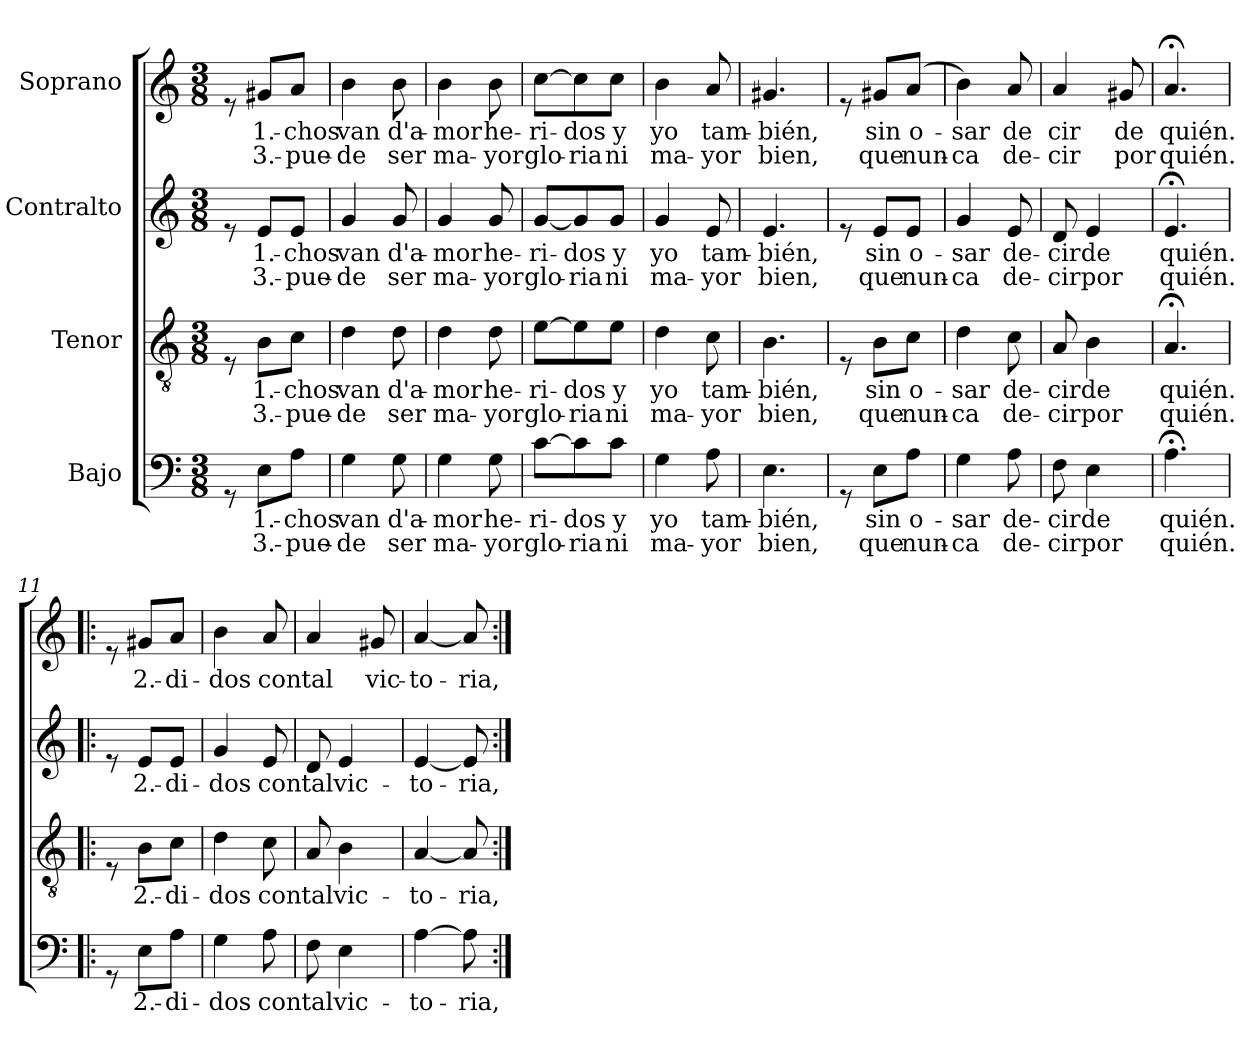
**kern	**text	**text	**kern	**text	**text	**kern	**text	**text	**kern	**text	**text
*part4	*part4	*part4	*part3	*part3	*part3	*part2	*part2	*part2	*part1	*part1	*part1
*staff4	*staff4	*staff4	*staff3	*staff3	*staff3	*staff2	*staff2	*staff2	*staff1	*staff1	*staff1
*I"Bajo	*	*	*I"Tenor	*	*	*I"Contralto	*	*	*I"Soprano	*	*
*clefF4	*	*	*clefGv2	*	*	*clefG2	*	*	*clefG2	*	*
*k[]	*	*	*k[]	*	*	*k[]	*	*	*k[]	*	*
*C:	*	*	*C:	*	*	*C:	*	*	*C:	*	*
*M3/8	*	*	*M3/8	*	*	*M3/8	*	*	*M3/8	*	*
=1	=1	=1	=1	=1	=1	=1	=1	=1	=1	=1	=1
8rGG	.	.	8rE	.	.	8re	.	.	8re	.	.
!	!LO:LY:b	!LO:LY:b	!	!LO:LY:b	!LO:LY:b	!	!LO:LY:b	!LO:LY:b	!	!LO:LY:b	!LO:LY:b
8E\L	1.-	3.-	8B\L	1.-	3.-	8e/L	1.-	3.-	8g#X/L	1.-	3.-
!	!LO:LY:b	!LO:LY:b	!	!LO:LY:b	!LO:LY:b	!	!LO:LY:b	!LO:LY:b	!	!LO:LY:b	!LO:LY:b
8A\J	-chos	-pue-	8c\J	-chos	-pue-	8e/J	-chos	-pue-	8a/J	-chos	-pue-
=2	=2	=2	=2	=2	=2	=2	=2	=2	=2	=2	=2
!	!LO:LY:b	!LO:LY:b	!	!LO:LY:b	!LO:LY:b	!	!LO:LY:b	!LO:LY:b	!	!LO:LY:b	!LO:LY:b
4G\	van	-de	4d\	van	-de	4g/	van	-de	4b\	van	-de
!	!LO:LY:b	!LO:LY:b	!	!LO:LY:b	!LO:LY:b	!	!LO:LY:b	!LO:LY:b	!	!LO:LY:b	!LO:LY:b
8G\	d'a-	ser	8d\	d'a-	ser	8g/	d'a-	ser	8b\	d'a-	ser
=3	=3	=3	=3	=3	=3	=3	=3	=3	=3	=3	=3
!	!LO:LY:b	!LO:LY:b	!	!LO:LY:b	!LO:LY:b	!	!LO:LY:b	!LO:LY:b	!	!LO:LY:b	!LO:LY:b
4G\	-mor	ma-	4d\	-mor	ma-	4g/	-mor	ma-	4b\	-mor	ma-
!	!LO:LY:b	!LO:LY:b	!	!LO:LY:b	!LO:LY:b	!	!LO:LY:b	!LO:LY:b	!	!LO:LY:b	!LO:LY:b
8G\	he-	-yor	8d\	he-	-yor	8g/	he-	-yor	8b\	he-	-yor
=4	=4	=4	=4	=4	=4	=4	=4	=4	=4	=4	=4
!	!LO:LY:b	!LO:LY:b	!	!LO:LY:b	!LO:LY:b	!	!LO:LY:b	!LO:LY:b	!	!LO:LY:b	!LO:LY:b
[>8c\L	-ri-	glo-	[>8e\L	-ri-	glo-	[<8g/L	-ri-	glo-	[>8cc\L	-ri-	glo-
!	!LO:LY:b	!LO:LY:b	!	!LO:LY:b	!LO:LY:b	!	!LO:LY:b	!LO:LY:b	!	!LO:LY:b	!LO:LY:b
8c\]	-dos	-ria	8e\]	-dos	-ria	8g/]	-dos	-ria	8cc\]	-dos	-ria
!	!LO:LY:b	!LO:LY:b	!	!LO:LY:b	!LO:LY:b	!	!LO:LY:b	!LO:LY:b	!	!LO:LY:b	!LO:LY:b
8c\J	y	ni	8e\J	y	ni	8g/J	y	ni	8cc\J	y	ni
=5	=5	=5	=5	=5	=5	=5	=5	=5	=5	=5	=5
!	!LO:LY:b	!LO:LY:b	!	!LO:LY:b	!LO:LY:b	!	!LO:LY:b	!LO:LY:b	!	!LO:LY:b	!LO:LY:b
4G\	yo	ma-	4d\	yo	ma-	4g/	yo	ma-	4b\	yo	ma-
!	!LO:LY:b	!LO:LY:b	!	!LO:LY:b	!LO:LY:b	!	!LO:LY:b	!LO:LY:b	!	!LO:LY:b	!LO:LY:b
8A\	tam-	-yor	8c\	tam-	-yor	8e/	tam-	-yor	8a/	tam-	-yor
!!LO:LB:g=z
=6	=6	=6	=6	=6	=6	=6	=6	=6	=6	=6	=6
!	!LO:LY:b	!LO:LY:b	!	!LO:LY:b	!LO:LY:b	!	!LO:LY:b	!LO:LY:b	!	!LO:LY:b	!LO:LY:b
4.E\	-bién,	bien,	4.B\	-bién,	bien,	4.e/	-bién,	bien,	4.g#X/	-bién,	bien,
=7	=7	=7	=7	=7	=7	=7	=7	=7	=7	=7	=7
8rGG	.	.	8rE	.	.	8re	.	.	8re	.	.
!	!LO:LY:b	!LO:LY:b	!	!LO:LY:b	!LO:LY:b	!	!LO:LY:b	!LO:LY:b	!	!LO:LY:b	!LO:LY:b
8E\L	sin	que	8B\L	sin	que	8e/L	sin	que	8g#X/L	sin	que
!	!LO:LY:b	!LO:LY:b	!	!LO:LY:b	!LO:LY:b	!	!LO:LY:b	!LO:LY:b	!	!LO:LY:b	!LO:LY:b
8A\J	o-	nun-	8c\J	o-	nun-	8e/J	o-	nun-	(<8a/J	o-	nun-
=8	=8	=8	=8	=8	=8	=8	=8	=8	=8	=8	=8
!	!LO:LY:b	!LO:LY:b	!	!LO:LY:b	!LO:LY:b	!	!LO:LY:b	!LO:LY:b	!	!LO:LY:b	!LO:LY:b
4G\	-sar	-ca	4d\	-sar	-ca	4g/	-sar	-ca	4b\)	-sar	-ca
!	!LO:LY:b	!LO:LY:b	!	!LO:LY:b	!LO:LY:b	!	!LO:LY:b	!LO:LY:b	!	!LO:LY:b	!LO:LY:b
8A\	de-	de-	8c\	de-	de-	8e/	de-	de-	8a/	de	de-
=9	=9	=9	=9	=9	=9	=9	=9	=9	=9	=9	=9
!	!LO:LY:b	!LO:LY:b	!	!LO:LY:b	!LO:LY:b	!	!LO:LY:b	!LO:LY:b	!	!LO:LY:b	!LO:LY:b
8F\	-cir	-cir	8A/	-cir	-cir	8d/	-cir	-cir	4a/	cir	-cir
!	!LO:LY:b	!LO:LY:b	!	!LO:LY:b	!LO:LY:b	!	!LO:LY:b	!LO:LY:b	!	!	!
4E\	de	por	4B\	de	por	4e/	de	por	.	.	.
!	!	!	!	!	!	!	!	!	!	!LO:LY:b	!LO:LY:b
.	.	.	.	.	.	.	.	.	8g#X/	de	por
!!LO:LB:g=z
=10	=10	=10	=10	=10	=10	=10	=10	=10	=10	=10	=10
!	!LO:LY:b	!LO:LY:b	!	!LO:LY:b	!LO:LY:b	!	!LO:LY:b	!LO:LY:b	!	!LO:LY:b	!LO:LY:b
4.A;<\	quién.	quién.	4.A;/	quién.	quién.	4.e;/	quién.	quién.	4.a;/	quién.	quién.
=11!|:	=11!|:	=11!|:	=11!|:	=11!|:	=11!|:	=11!|:	=11!|:	=11!|:	=11!|:	=11!|:	=11!|:
8rGG	.	.	8rE	.	.	8re	.	.	8re	.	.
!	!LO:LY:b	!	!	!LO:LY:b	!	!	!LO:LY:b	!	!	!LO:LY:b	!
8E\L	2.-	.	8B\L	2.-	.	8e/L	2.-	.	8g#X/L	2.-	.
!	!LO:LY:b	!	!	!LO:LY:b	!	!	!LO:LY:b	!	!	!LO:LY:b	!
8A\J	-di-	.	8c\J	-di-	.	8e/J	-di-	.	8a/J	-di-	.
=12	=12	=12	=12	=12	=12	=12	=12	=12	=12	=12	=12
!	!LO:LY:b	!	!	!LO:LY:b	!	!	!LO:LY:b	!	!	!LO:LY:b	!
4G\	-dos	.	4d\	-dos	.	4g/	-dos	.	4b\	-dos	.
!	!LO:LY:b	!	!	!LO:LY:b	!	!	!LO:LY:b	!	!	!LO:LY:b	!
8A\	con	.	8c\	con	.	8e/	con	.	8a/	con	.
=13	=13	=13	=13	=13	=13	=13	=13	=13	=13	=13	=13
!	!LO:LY:b	!	!	!LO:LY:b	!	!	!LO:LY:b	!	!	!LO:LY:b	!
8F\	tal	.	8A/	tal	.	8d/	tal	.	4a/	tal	.
!	!LO:LY:b	!	!	!LO:LY:b	!	!	!LO:LY:b	!	!	!	!
4E\	vic-	.	4B\	vic-	.	4e/	vic-	.	.	.	.
!	!	!	!	!	!	!	!	!	!	!LO:LY:b	!
.	.	.	.	.	.	.	.	.	8g#X/	vic-	.
=14	=14	=14	=14	=14	=14	=14	=14	=14	=14	=14	=14
!	!LO:LY:b	!	!	!LO:LY:b	!	!	!LO:LY:b	!	!	!LO:LY:b	!
[>4A\	-to-	.	[<4A/	-to-	.	[<4e/	-to-	.	[<4a/	-to-	.
!	!LO:LY:b	!	!	!LO:LY:b	!	!	!LO:LY:b	!	!	!LO:LY:b	!
8A\]	-ria,	.	8A/]	-ria,	.	8e/]	-ria,	.	8a/]	-ria,	.
=:|!	=:|!	=:|!	=:|!	=:|!	=:|!	=:|!	=:|!	=:|!	=:|!	=:|!	=:|!
*-	*-	*-	*-	*-	*-	*-	*-	*-	*-	*-	*-
